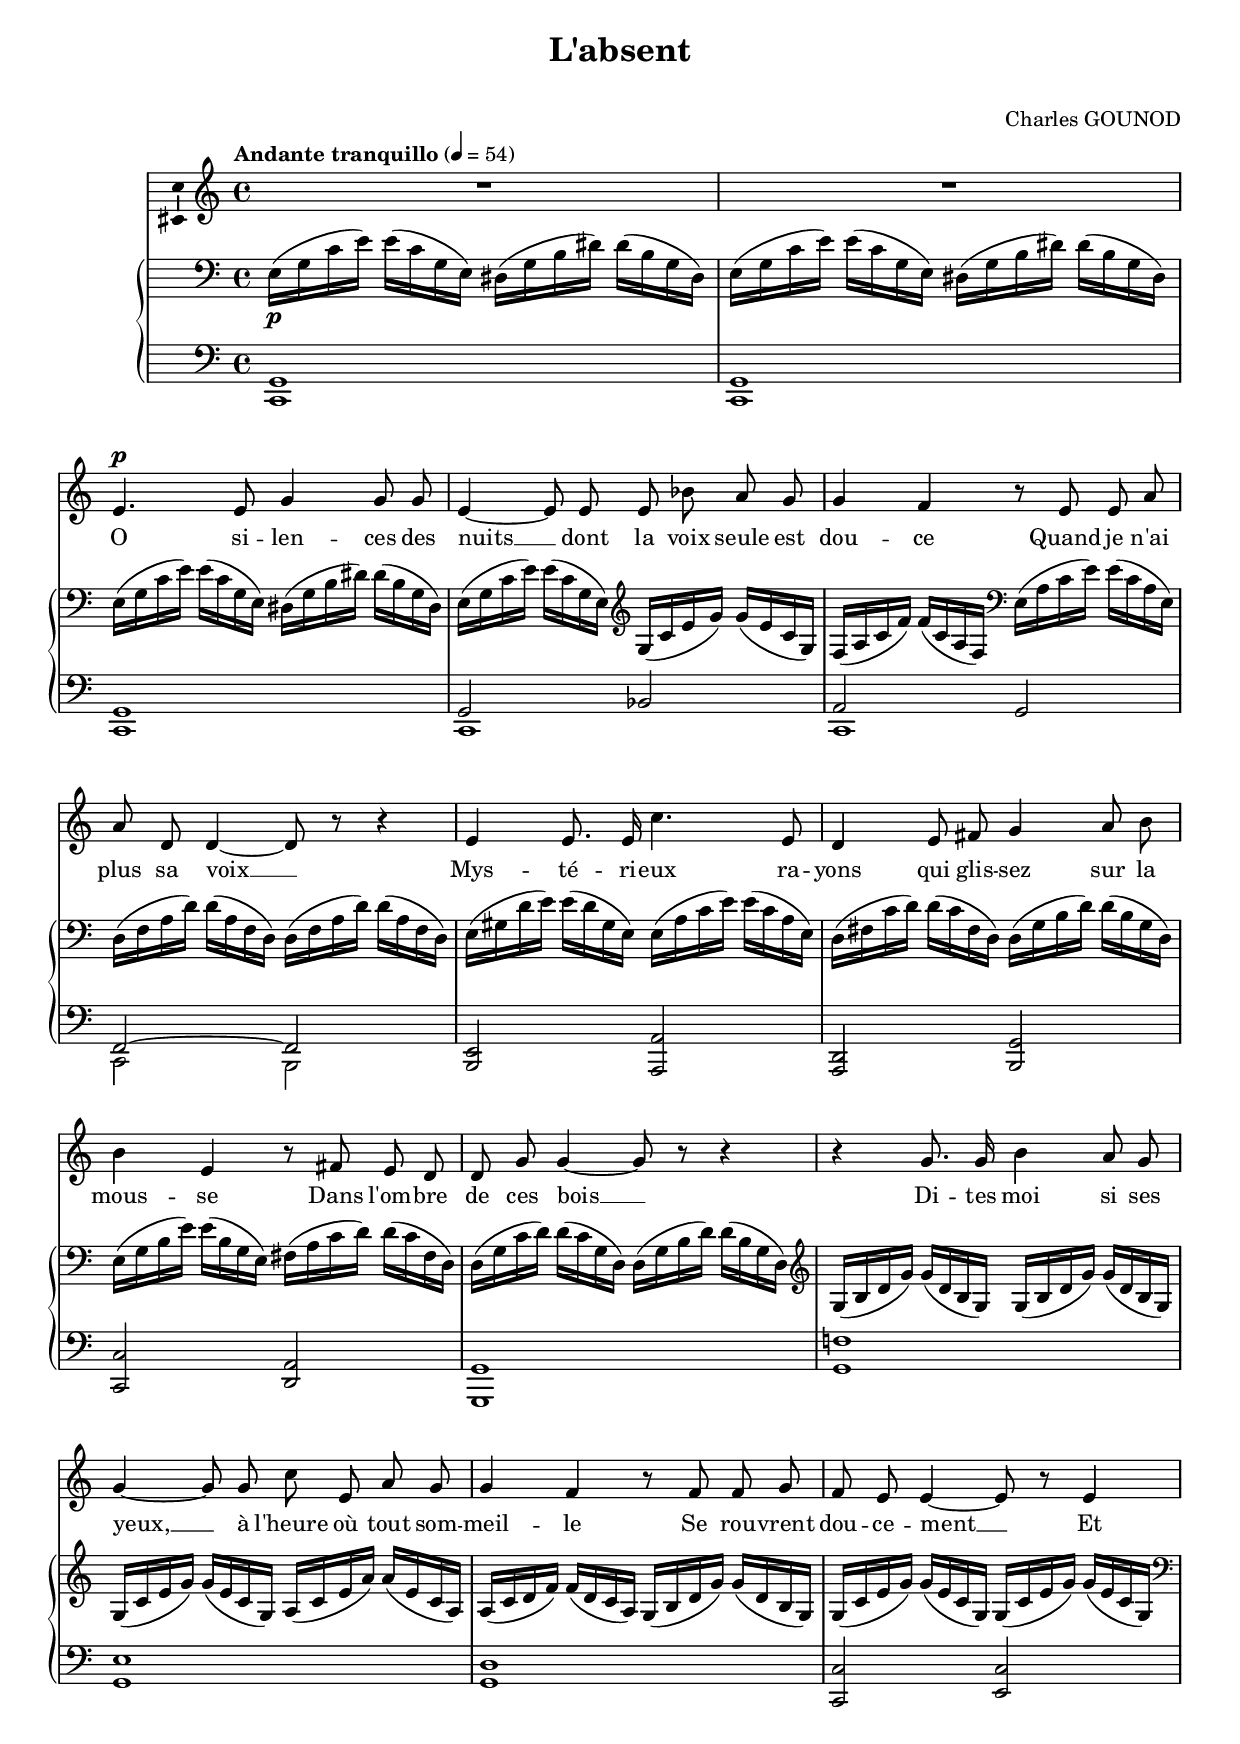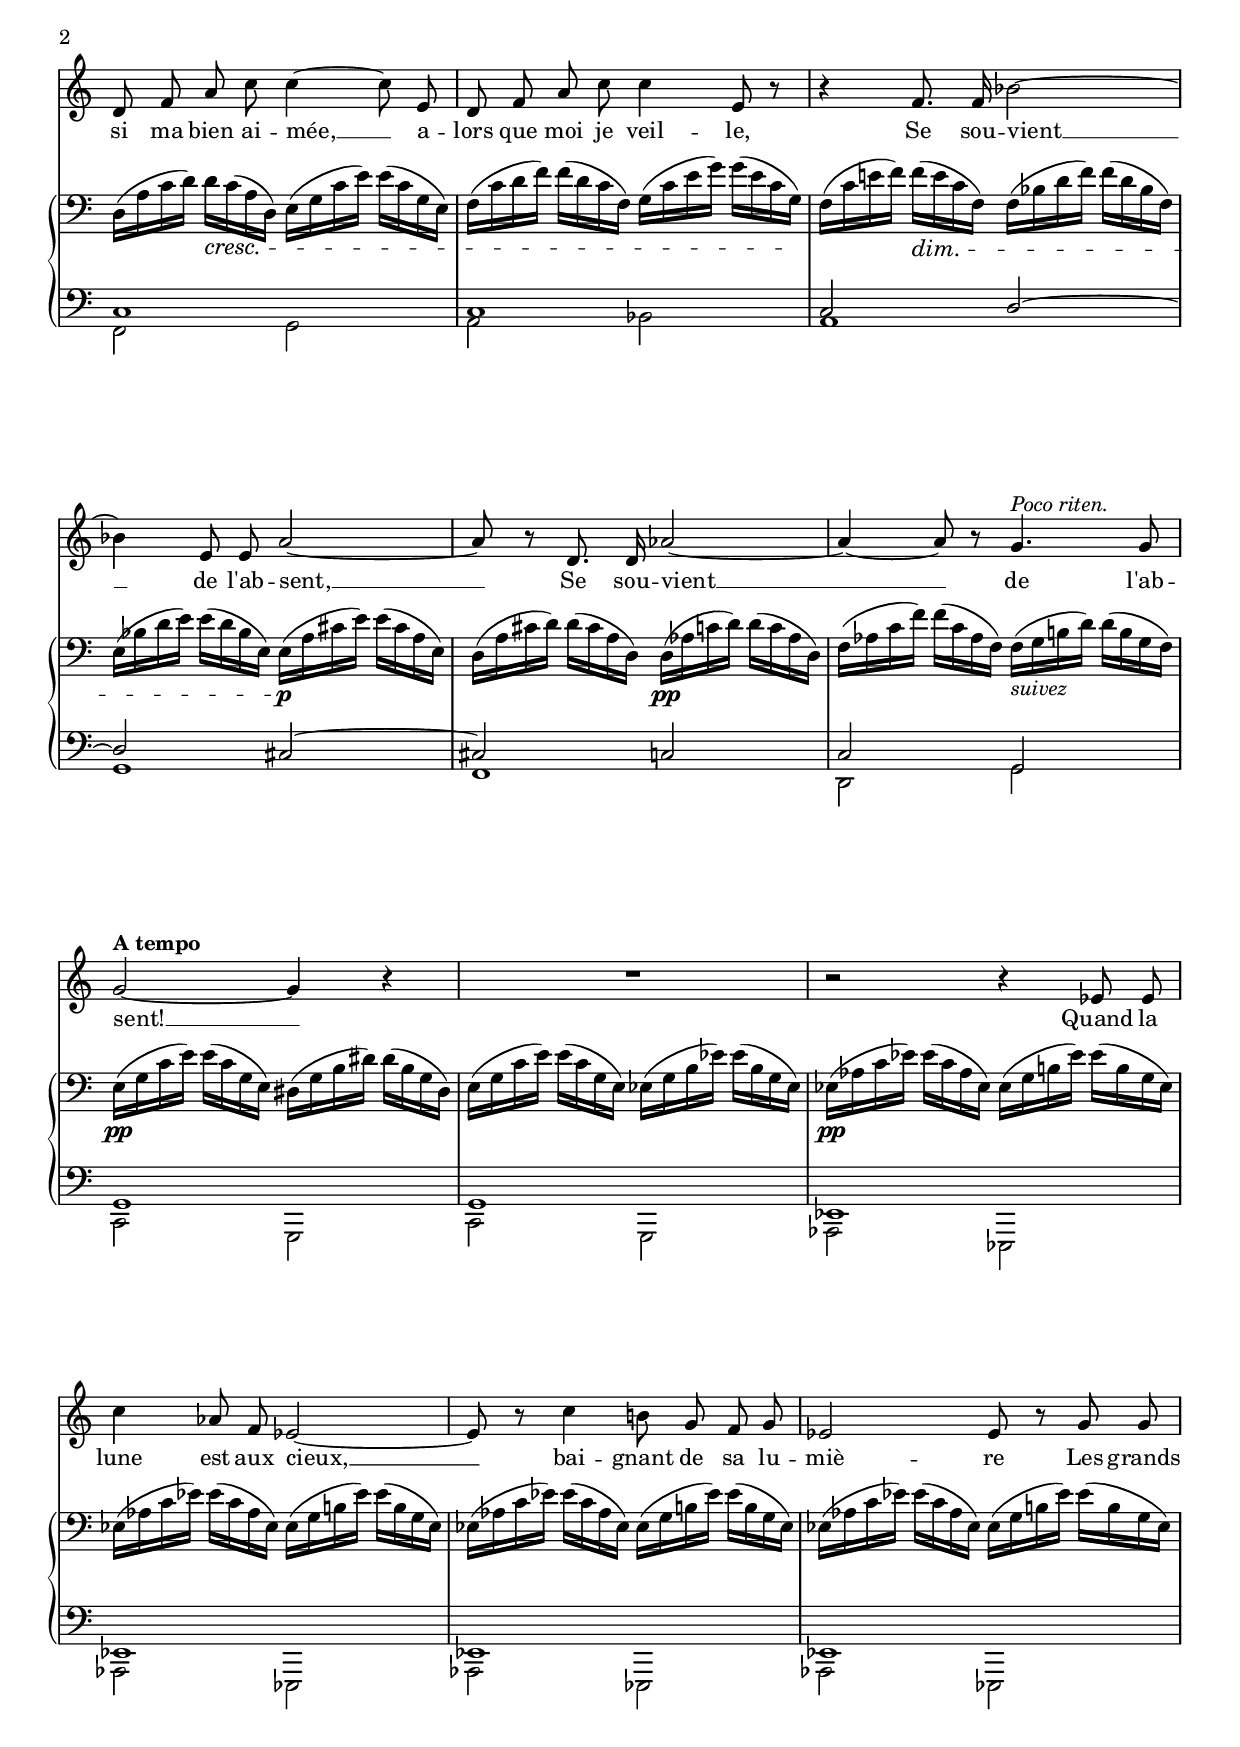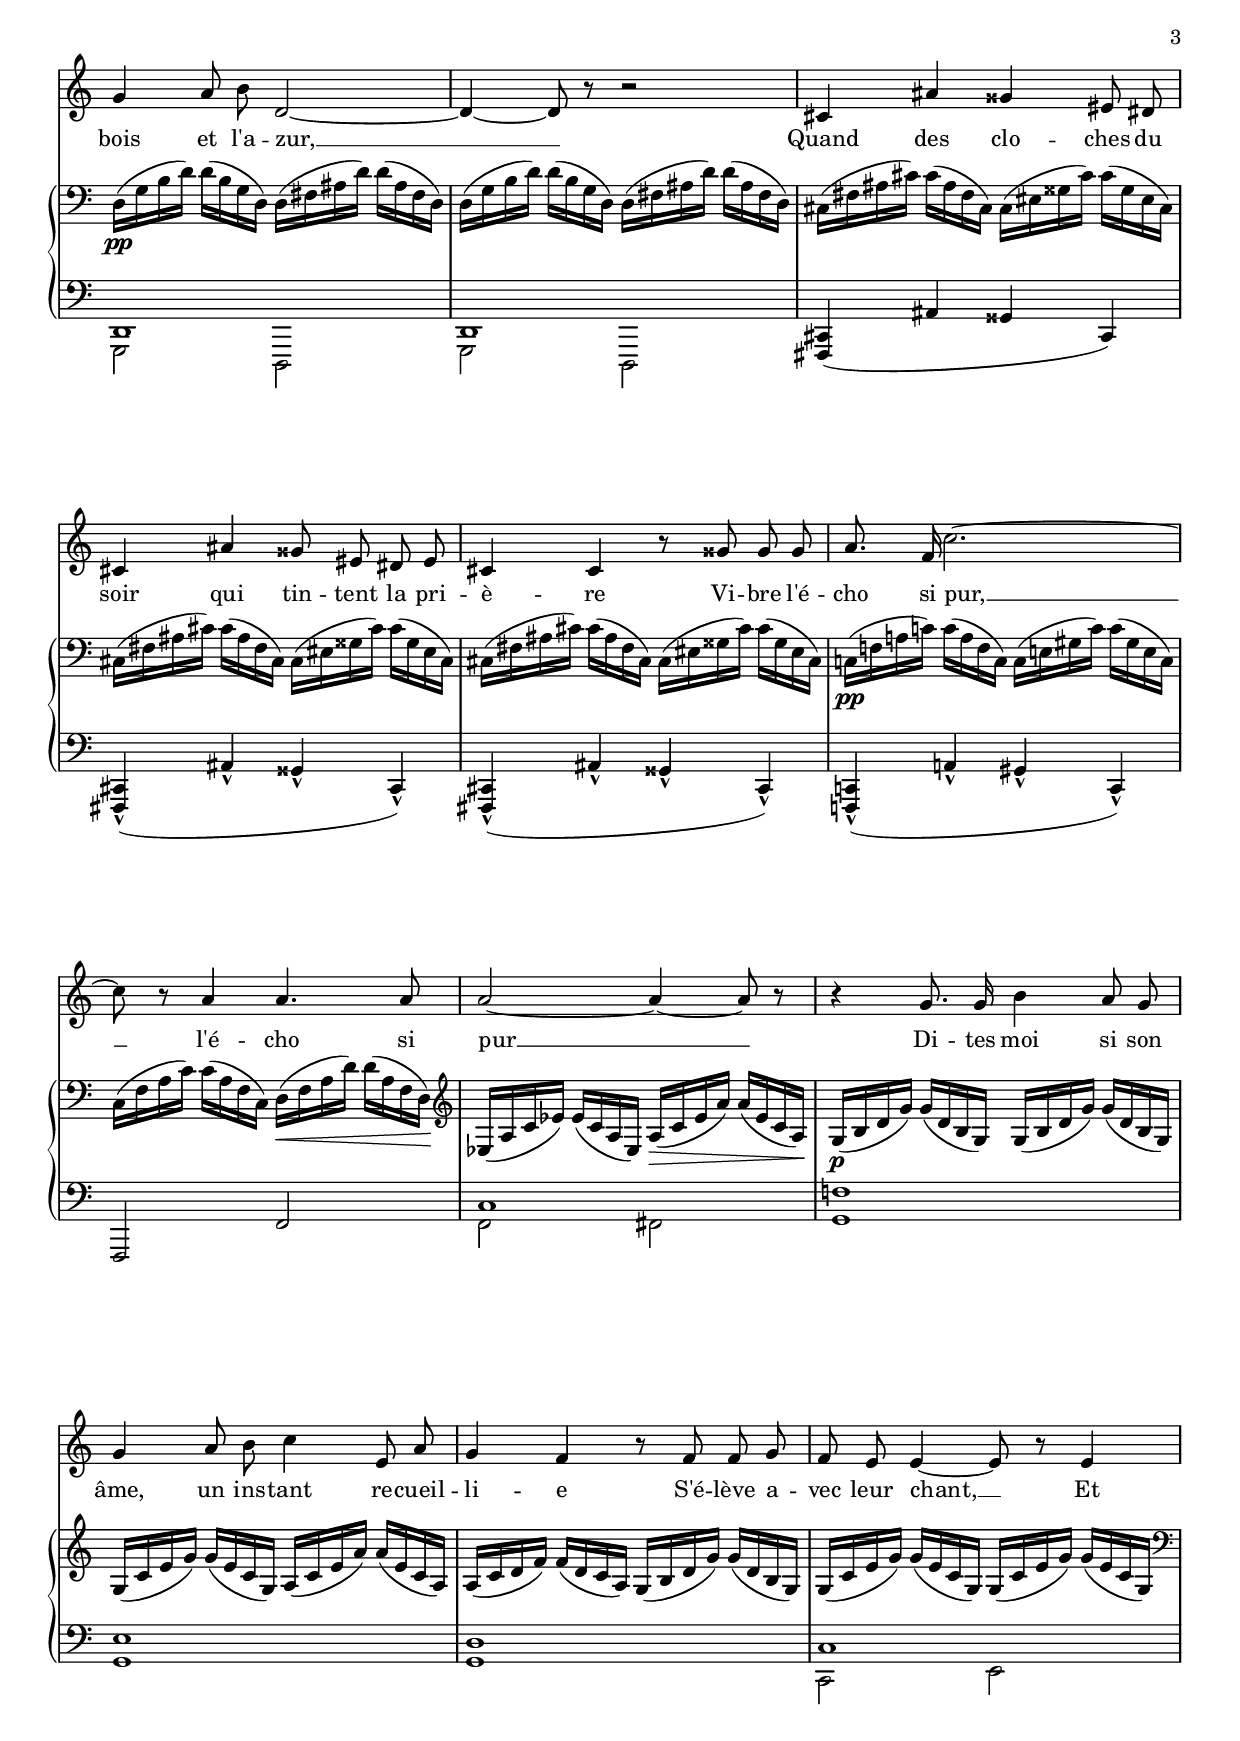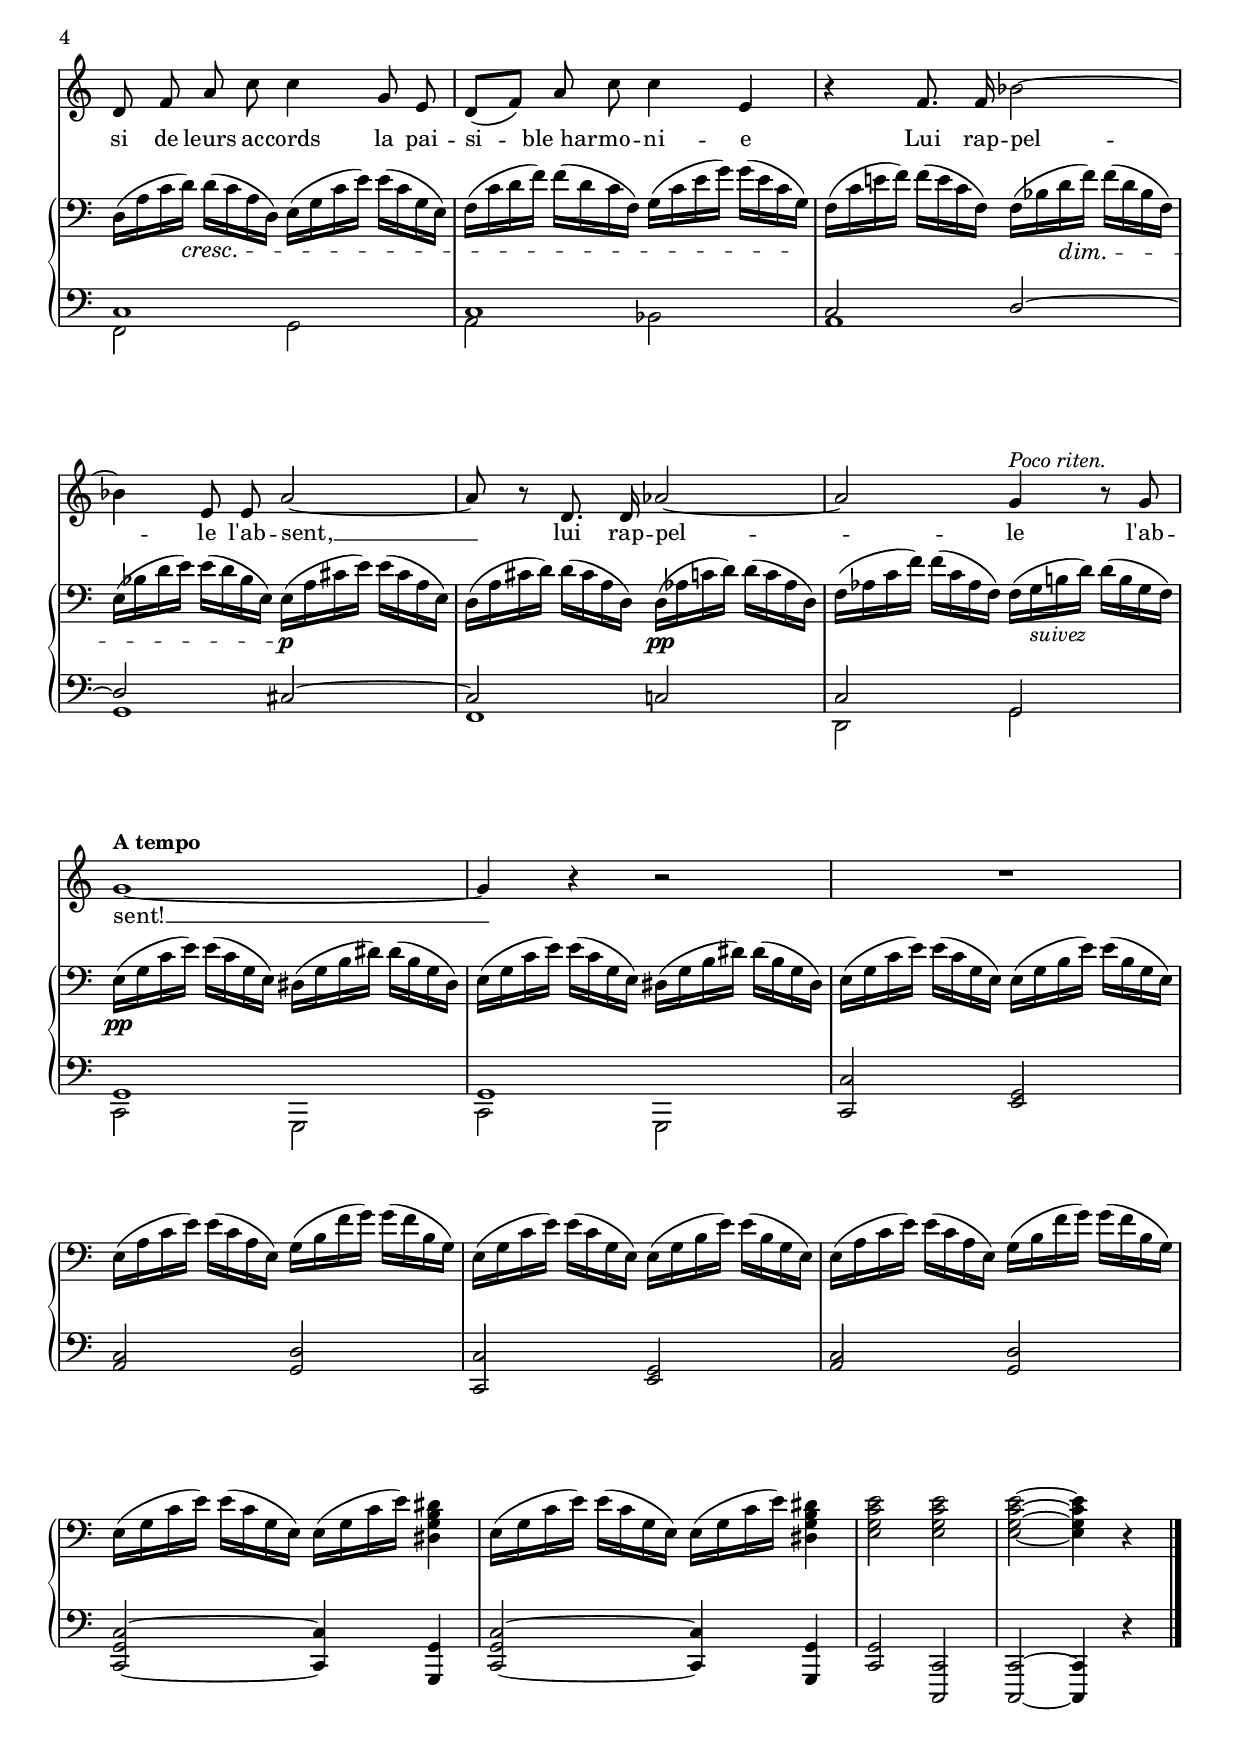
\version "2.16.0"

\header {
    title = "L'absent"
  subtitle = " "
  composer = "Charles GOUNOD"
  % Supprimer le pied de page par défaut
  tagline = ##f
}
#(set-global-staff-size 18)
\layout {
  \context {
    \Score
    \remove "Bar_number_engraver"
  }
}

global = {
  \key es \major
  \time 4/4
  \tempo "Andante tranquillo" 4=54
  
}

bassVoice = \relative c' {
  \global
  \dynamicUp
  % En avant la musique !
  R1*2 \break
  \autoBeamOff
  g'4.\p g8 bes4 bes8 bes
  g4 ~ g8 g g des' c bes
  bes4 aes r8 g g c 
  c8 f, f4 ~f8 r r4
  g4 g8. g16 es'4. g,8
  f4 g8 a bes4 c8 d 
  d4 g, r8 a g f
  f8 bes bes4 ~bes8 r r4
  r4 bes8. bes16 d4 c8 bes 
  
  bes4 ~ bes8 bes es g, c bes
  bes4 aes r8 aes aes bes
  aes g g4 ~ g8 r g4 
  f8 aes c es es4 ~es8 g,
  f8 aes c es es4  g,8 r
  r4 aes8. aes16 des2 ~ 
  des4 g,8 g c2 ~ 
  c8 r f,8. f16 ces'2 ~
  ces4 ~ces8 r bes4.^\markup{\italic {Poco riten.}} bes8 
  \tempo "A tempo" bes2 ~bes4 r
  R1 
  r2 r4 ges8 ges 
  
  es'4 ces8 aes ges2 ~
  ges8 r es'4 d!8 bes aes bes
  ges2 ges8 r bes bes 
  bes4 c8 d f,2 ~ 
  f4 ~ f8 r r2
  e4 cis' bis gis8 fis 
  e4 cis' bis8 gis fis gis
  e4 e r8 bis' bis bis
  c8. aes16 es'2. ~ 
  es8 r c4 c4. c8
  c2 ~c4 ~c8 r
  r4 bes8. bes16 d4 c8 bes 
  bes4 c8 d es4 g,8 c
  bes4 aes r8 aes aes bes
  aes8 g g4 ~g8 r g4 
  
  f8 aes c es es4 bes8 g
  f8[( aes]) c es es4 g,
  r4 aes8. aes16 des2 ~
  des4 g,8 g c2 ~ 
  c8 r f,8. f16 ces'2 ~
  ces2 bes4^\markup{\italic {Poco riten.}}  r8 bes8 
  \tempo "A tempo" bes1 ~
  bes4 r r2
  R1*8
  
  
  
  
  
  \bar "|."
}

verse = \lyricmode {
  % Ajouter ici des paroles.
  O si -- len -- ces des nuits __
  dont la voix seule est dou -- ce
  Quand je n'ai plus sa voix __
  Mys -- té -- ri -- eux ra -- yons
  qui glis -- sez sur la mous -- se
  Dans l'om -- bre de ces bois __
  Di -- tes moi si ses
  yeux, __ à l'heure où tout som -- meil -- le
  Se rou -- vrent dou -- ce -- ment __
  Et si ma bien ai -- mée, __ a -- lors que moi je veil -- le,
  Se sou -- vient __ de l'ab -- sent, __ 
  Se sou -- vient __ de l'ab -- sent! __ 
  Quand la lune est aux cieux, __ bai -- gnant de sa lu -- miè -- re
  Les grands bois et l'a -- zur, __
  Quand des clo -- ches du soir qui tin -- tent la pri -- è -- re
  Vi -- bre l'é -- cho si pur, __ l'é -- cho si pur __
  Di -- tes moi si son âme, un ins -- tant re -- cueil -- li -- e
  S'é -- lève a -- vec leur chant,  __
  Et si de leurs ac -- cords la pai -- si -- ble_har -- mo -- ni -- e
  Lui rap -- pel -- le l'ab -- sent, __ lui rap -- pel -- le l'ab -- sent! __
  
  
  
  
}

right = \relative c' {
  \global
  % En avant la musique !
  \clef bass g16\p( bes es g) g( es bes g) fis( bes d fis) fis( d bes fis)
  g16( bes es g) g( es bes g) fis( bes d fis) fis( d bes fis)
  g16( bes es g) g( es bes g) fis( bes d fis) fis( d bes fis)
  g16( bes es g) g( es bes g) \clef treble bes( es g bes) bes( g es bes)
  aes( c es aes) aes( es c aes) \clef bass g( c es g) g( es c g)
  f16( aes c f) f( c aes f) f16( aes c f) f( c aes f)
  g( b f' g) g( f b, g) g( c es g) g( es c g)
  f( a es' f) f( es a, f) f( bes d f) f( d bes f)
  g( bes d g) g( d bes g) a( c es f) f( es a, f)
  f( bes es f) f( es bes f) f( bes d f) f( d bes f)
  \clef treble bes( d f bes) bes( f d bes) bes( d f bes) bes( f d bes)
  
  bes16( es g bes) bes( g es bes) c( es g c) c( g es c)
  c( es f aes) aes( f es c) bes( d f bes) bes( f d bes)
  bes( es g bes) bes( g es bes) bes( es g bes) bes( g es bes)
  \clef bass f( c' es f) f\cresc es( c f,) g( bes es g) g( es bes g)
  aes( es' f aes)  aes( f es aes,) bes( es g bes) bes( g es bes)\!
  aes( es' g! aes) aes\dim( g es aes,) aes( des f aes) aes( f des aes)
  g( des' f g) g( f des g,) g\p( c e g) g( e c g)
  f( c' e f) f( e c f,) f\pp( ces' es f) f( es ces f,)
  aes( ces es aes) aes( es ces aes) aes(_\markup{\italic suivez} bes d! f) f( d bes aes)
  g16\pp( bes es g) g( es bes g) fis( bes d fis) fis( d bes fis)
  g16( bes es g) g( es bes g) ges( bes d ges) ges( d bes ges)
  ges\pp( ces es ges) ges( es ces ges) ges( bes d! ges) ges( d bes ges)
  
  ges( ces es ges) ges( es ces ges) ges( bes d! ges) ges( d bes ges)
  ges( ces es ges) ges( es ces ges) ges( bes d! ges) ges( d bes ges)
  ges( ces es ges) ges( es ces ges) ges( bes d! ges) ges( d bes ges)
  f\pp( bes d f) f( d bes f) f( a cis f) f( cis a f)
  f( bes d f) f( d bes f) f( a cis f) f( cis a f)
  \clef bass
  e( a cis e) e( cis a e) e( gis bis e) e( bis gis e)
  e( a cis e) e( cis a e) e( gis bis e) e( bis gis e)
  e( a cis e) e( cis a e) e( gis bis e) e( bis gis e)
  es!\pp( as! c! es!) es( c as es) es( g! b es) es( b g es)
  es( aes c es) es( c aes es) f\<( aes c f) f( c aes f\!)
  \clef treble
  ges( c es ges) ges( es c ges)   \clef treble c\>( es ges c) c( ges es c\!)
  bes\p( d f bes) bes( f d bes) bes( d f bes) bes( f d bes)
  bes( es g bes) bes( g es bes) c( es g c) c( g es c)
  c( es f aes) aes( f es c) bes( d f bes) bes( f d bes)
  bes( es g bes) bes( g es bes) bes( es g bes) bes( g es bes)
  
  \clef bass f( c' es f\cresc) f( es c f,) g( bes es g) g( es bes g)
  aes( es' f aes) aes( f es aes,) bes( es g bes) bes( g es bes)\!
  aes( es' g! aes) aes( g es aes,) aes( des f\dim aes) aes( f des aes)
  g( des' f g) g( f des g,) g\p( c e g) g( e c g)
  f( c' e f) f( e c f,) f\pp( ces' es f) f( es ces f,)
  aes( ces es aes) aes( es ces aes) aes( bes_\markup{\italic{suivez}} d! f) f( d bes aes)
  g16\pp( bes es g) g( es bes g) fis( bes d fis) fis( d bes fis)
  g16( bes es g) g( es bes g) fis( bes d fis) fis( d bes fis)
  g16( bes es g) g( es bes g) g16( bes d g) g( d bes g) 
  g16( c es g) g( es c g) bes( d aes' bes) bes( aes d, bes)
  g16( bes es g) g( es bes g) g16( bes d g) g( d bes g) 
  g16( c es g) g( es c g) bes( d aes' bes) bes( aes d, bes)
  g16( bes es g) g( es bes g) g16( bes es g) <fis, bes d fis>4
    g16( bes es g) g( es bes g) g16( bes es g) <fis, bes d fis>4
<g bes es g>2 q
  q ~q4 r
  
}

left = \relative c, {
  \global
  % En avant la musique !
  <es bes'>1
  q
  q
  << {bes'2 des c bes} \\ {es,1 es} >>
  << {aes2 ~aes} \\ {es2 d} >>
  <d g>2 <c c'>
  <c f> <d bes'>
  <es es'> <f c'>
  <bes, bes'>1
  <bes' aes'!>1
  <bes g'>1
  <bes f'>
  <es, es'>2 <g es'>
  << {es'1 es es2 f ~f e ~e! es es bes bes1 bes ges} \\
     {aes2 bes c des c1 bes aes f2 bes es, bes es bes ces ges } >>
  
  <<{ ges'1 ges ges f f} \\ { ces2 ges ces ges ces ges bes f bes f} >>
  <a e'>4( cis' bis e,)
  <a, e'>4-^( cis'-^ bis-^ e,-^)
  <a, e'>4-^( cis'-^ bis-^ e,-^)
  <as,! es'!>4-^( c'!-^ b!-^ es,-^)
  aes,2 aes'
   << es'1 \\ { aes,2 a} >>
   <bes aes'!>1
   <bes g'>
   <bes f'>
   <<{es1 es es es2 f ~ f e ~ e es es bes bes1 bes} \\
      {es,2 g aes bes c des c1 bes aes f2 bes es, bes es bes} >>
   <es es'>2 <g bes>
   <c es> <bes f'>
      <es, es'>2 <g bes>
   <c es> <bes f'>
   <es, bes' es>2 ~ <es es'>4 <bes bes'>
   <es bes' es>2 ~ <es es'>4 <bes bes'>
<es bes'>2   <es, es'>
q2 ~q4 r
   
  
}

bassVoicePart = \new Staff \with {
  midiInstrument = "choir aahs"
    \consists "Ambitus_engraver"
} \transpose es c  { \clef treble \bassVoice }
\addlyrics { \verse }

pianoPart = \new PianoStaff <<
  \new Staff = "right" \with {
    midiInstrument = "acoustic grand"
  } \transpose es c \right
  \new Staff = "left" \with {
    midiInstrument = "acoustic grand"
  } \transpose es c { \clef bass \left }
>>

\score {
  <<
    \bassVoicePart
    \pianoPart
  >>
  \layout {
      \context { 
  \RemoveEmptyStaffContext
  }}
  \midi {
    \context {
      \Score
      tempoWholesPerMinute = #(ly:make-moment 100 4)
    }
%       \context { 
%   \RemoveEmptyStaffContext
%   }
  }
}
\paper{
  ragged-last-bottom =##f 
}